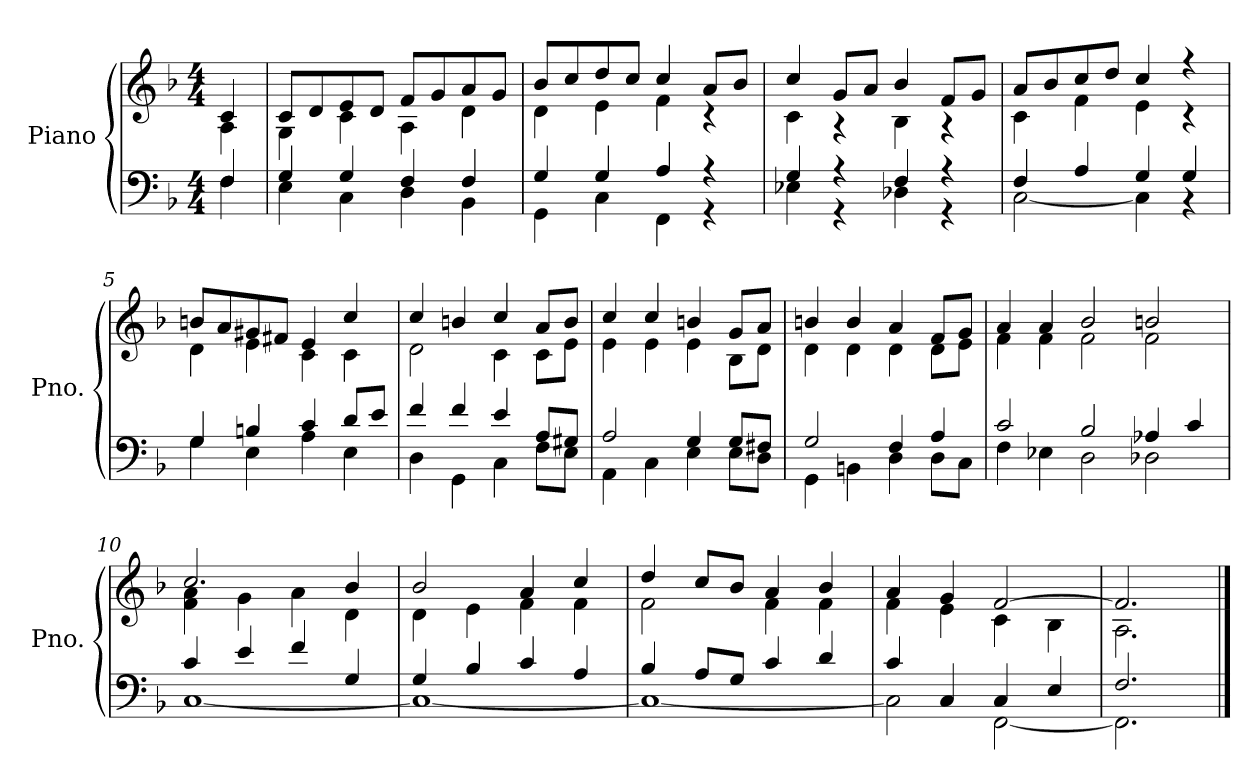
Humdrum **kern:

**kern	**kern
*part1	*part1
*staff2	*staff1
*I"Piano	*
*I'Pno.	*
*clefF4	*clefG2
*k[b-]	*k[b-]
*M4/4	*M4/4
=	=
*^	*^
4F/	4F\	4c/	4A\
=1	=1	=1	=1
4G/	4E\	8c/L	4G\
.	.	8d/	.
4G/	4C\	8e/	4c\
.	.	8d/J	.
4F/	4D\	8f/L	4A\
.	.	8g/	.
4F/	4BB-\	8a/	4d\
.	.	8g/J	.
=2	=2	=2	=2
4G/	4GG\	8b-/L	4d\
.	.	8cc/	.
4G/	4C\	8dd/	4e\
.	.	8cc/J	.
4A/	4FF\	4cc/	4f\
4r	4r	8a/L	4r
.	.	8b-/J	.
=3	=3	=3	=3
4G/	4E-X\	4cc/	4c\
4r	4r	8g/L	4r
.	.	8a/J	.
4F/	4D-X\	4b-/	4B-\
4r	4r	8f/L	4r
.	.	8g/J	.
=4	=4	=4	=4
4F/	[2C\	8a/L	4c\
.	.	8b-/	.
4A/	.	8cc/	4f\
.	.	8dd/J	.
4G/	4C\]	4cc/	4e\
4G/	4r	4r	4r
!!LO:LB:g=z	!!
=5	=5	=5	=5
4G/	4G\	8bn/L	4d\
.	.	8a/	.
4Bn/	4E\	8g#X/	4e\
.	.	8f#X/J	.
4c/	4A\	4e/	4c\
8d/L	4E\	4cc/	4c\
8e/J	.	.	.
=6	=6	=6	=6
4f/	4D\	4cc/	2d\
4f/	4GG\	4bn/	.
4e/	4C\	4cc/	4c\
8A/L	8F\L	8a/L	8c\L
8G#X/J	8E\J	8b/J	8e\J
=7	=7	=7	=7
2A/	4AA\	4cc/	4e\
.	4C\	4cc/	4e\
4G/	4E\	4bn/	4e\
8G/L	8E\L	8g/L	8B-\L
8F#X/J	8D\J	8a/J	8d\J
=8	=8	=8	=8
2G/	4GG\	4bn/	4d\
.	4BBn\	4b/	4d\
4F/	4D\	4a/	4d\
4A/	8D\L	8f/L	8d\L
.	8C\J	8g/J	8e\J
=9	=9	=9	=9
2c/	4F\	4a/	4f\
.	4E-X\	4a/	4f\
2B-/	2D\	2b-/	2f\
4A-X/	2D-X\	2bn/	2f\
4c/	.	.	.
!!LO:LB:g=z	!!
=10	=10	=10	=10
4c/	[1C	2.cc/	4f\ 4a\
4e/	.	.	4g\
4f/	.	.	4a\
4G/	.	4b-/	4d\
=11	=11	=11	=11
4G/	1C_	2b-/	4d\
4B-/	.	.	4e\
4c/	.	4a/	4f\
4A/	.	4cc/	4f\
=12	=12	=12	=12
4B-/	1C_	4dd/	2f\
8A/L	.	8cc/L	.
8G/J	.	8b-/J	.
4c/	.	4a/	4f\
4d/	.	4b-/	4f\
=13	=13	=13	=13
4c/	2C\]	4a/	4f\
4C/	.	4g/	4e\
4C/	[2FF\	[2f/	4c\
4E/	.	.	4B-\
=14	=14	=14	=14
2.F/	2.FF\]	2.f/]	2.A\
*v	*v	*	*
*	*v	*v
==	==
*-	*-
